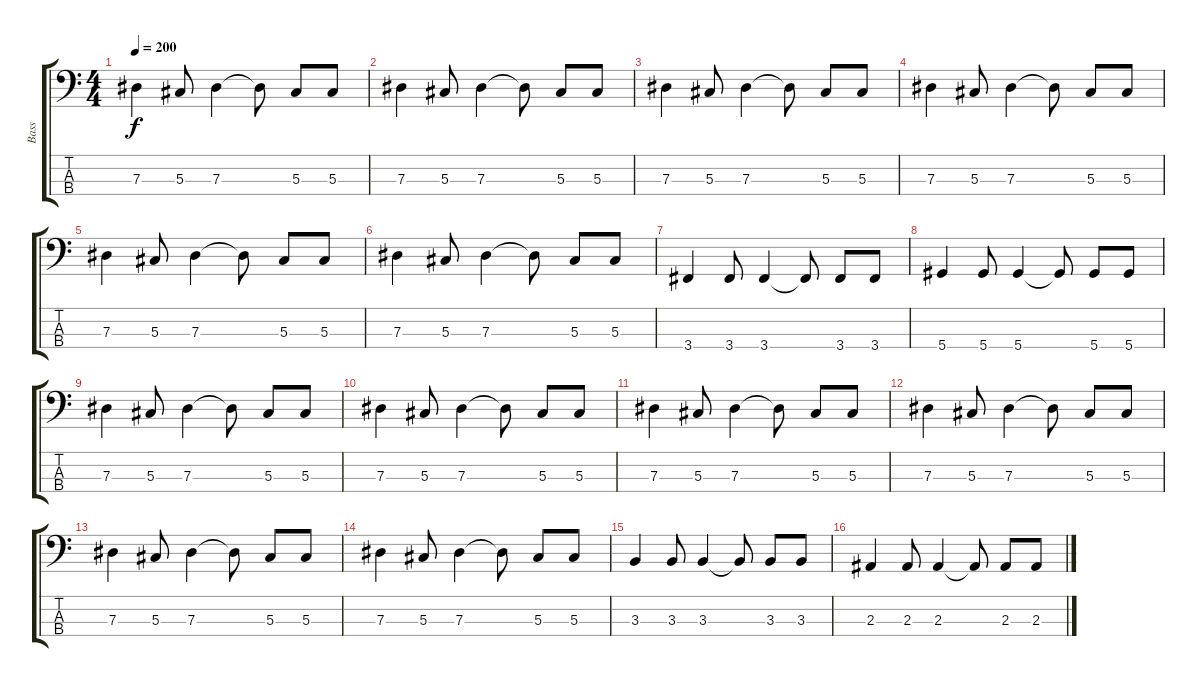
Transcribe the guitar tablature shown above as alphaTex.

\track ("Bass" "Bass") {instrument electricbasspick}
\staff {score tabs}
\tuning (Gb2 Db2 Ab1 Eb1) {hide}
\ts (4 4)
\tempo 200
\clef f4
\ks c
7.3.4{dy f} 5.3.8 7.3.4 7.3{t}.8 5.3.8 5.3.8 |
7.3.4 5.3.8 7.3.4 7.3{t}.8 5.3.8 5.3.8 |
7.3.4 5.3.8 7.3.4 7.3{t}.8 5.3.8 5.3.8 |
7.3.4 5.3.8 7.3.4 7.3{t}.8 5.3.8 5.3.8 |
7.3.4 5.3.8 7.3.4 7.3{t}.8 5.3.8 5.3.8 |
7.3.4 5.3.8 7.3.4 7.3{t}.8 5.3.8 5.3.8 |
3.4.4 3.4.8 3.4.4 3.4{t}.8 3.4.8 3.4.8 |
5.4.4 5.4.8 5.4.4 5.4{t}.8 5.4.8 5.4.8 |
7.3.4 5.3.8 7.3.4 7.3{t}.8 5.3.8 5.3.8 |
7.3.4 5.3.8 7.3.4 7.3{t}.8 5.3.8 5.3.8 |
7.3.4 5.3.8 7.3.4 7.3{t}.8 5.3.8 5.3.8 |
7.3.4 5.3.8 7.3.4 7.3{t}.8 5.3.8 5.3.8 |
7.3.4 5.3.8 7.3.4 7.3{t}.8 5.3.8 5.3.8 |
7.3.4 5.3.8 7.3.4 7.3{t}.8 5.3.8 5.3.8 |
3.3.4 3.3.8 3.3.4 3.3{t}.8 3.3.8 3.3.8 |
2.3.4 2.3.8 2.3.4 2.3{t}.8 2.3.8 2.3.8
